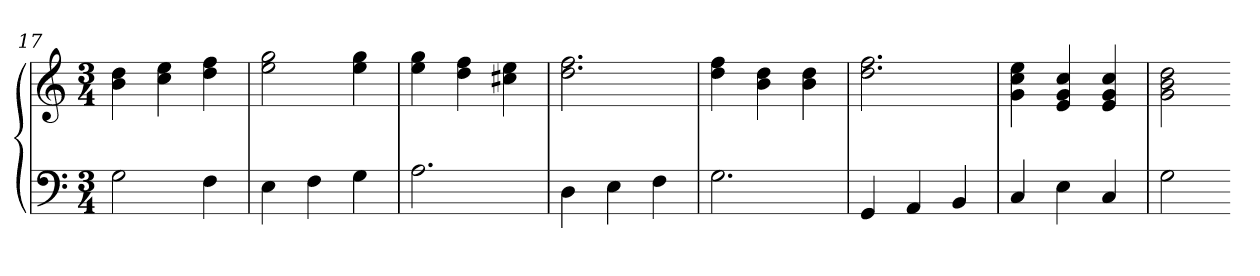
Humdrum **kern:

**kern	**kern
*part1	*part1
*staff2	*staff1
*clefF4	*clefG2
*k[]	*k[]
*C:	*C:
*M3/4	*M3/4
=17	=17
2G	4b 4dd
.	4cc 4ee
4F	4dd 4ff
=18	=18
4E	2ee 2gg
4F	.
4G	4ee 4gg
=19	=19
2.A	4ee 4gg
.	4dd 4ff
.	4cc#X 4ee
=20	=20
4D	2.dd 2.ff
4E	.
4F	.
=21	=21
2.G	4dd 4ff
.	4b 4dd
.	4b 4dd
=22	=22
4GG	2.dd 2.ff
4AA	.
4BB	.
=23	=23
4C	4g 4cc 4ee
4E	4e 4g 4cc
4C	4e 4g 4cc
=24	=24
2G	2g 2b 2dd
=-	=-
*-	*-
